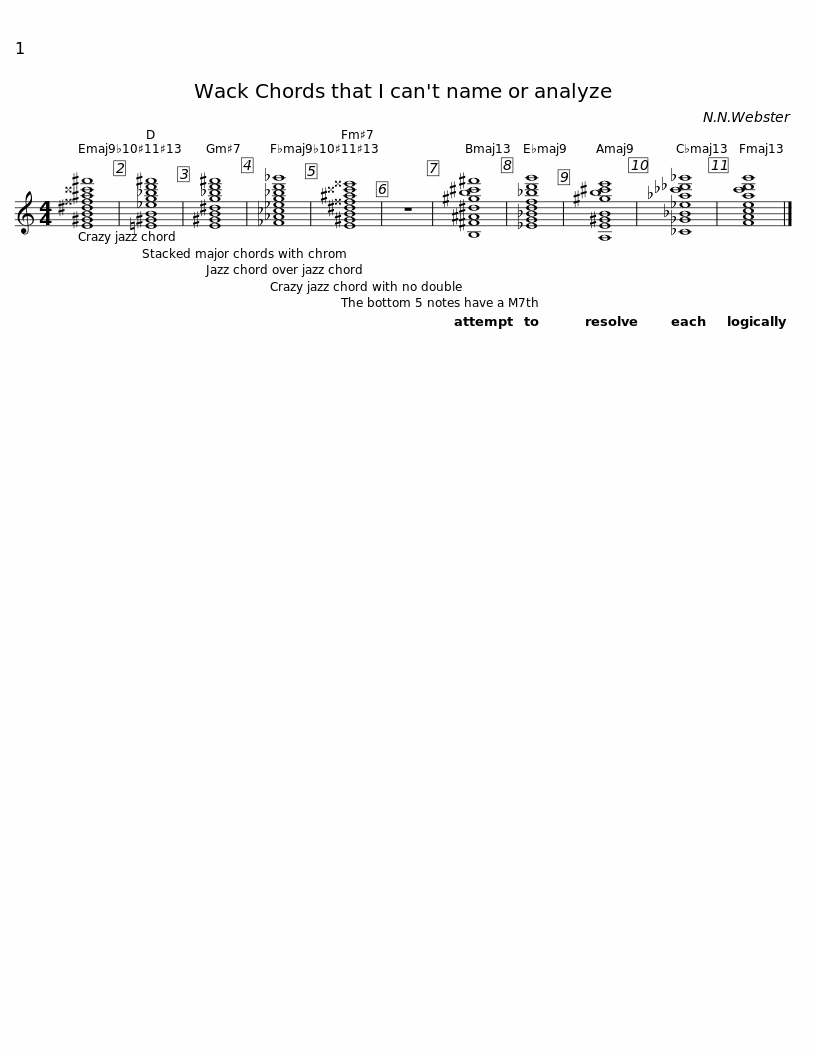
X:1
L:1/8
M:4/4
I:linebreak $
K:C
V:1 treble
V:1
 [E^GB^d^^f^a^^c'^f']8 | [=E^GB_eg_bd'^f']8 | [E^GB^dg_bd'^f']8 |$ [_F_A_c_eg_bd'_g']8 | [E^GB^d^^f^a^^c'^^e']8 | %5
 z8 | [B,^F^A^d^gb^c'^f']8 | [_EG_Bdf_bd'g']8 |$ [A,E^GB^gb^c'e']8 | [_C_G_B_e_a_c'_d'_g']8 | %10
 [FAceac'd'g']8 |] %11
